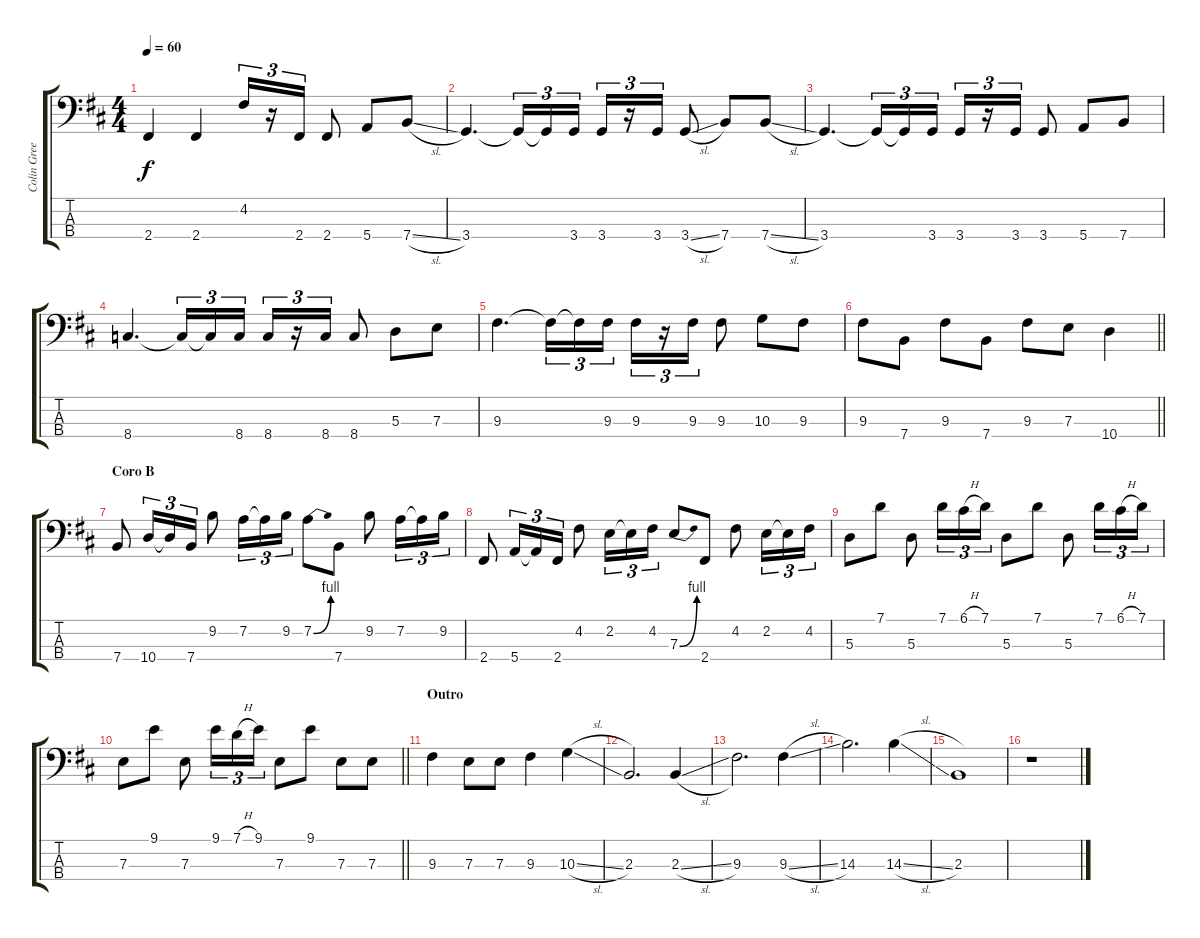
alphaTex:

\track ("Colin Greenwood" "Colin Gree") {instrument electricbassfinger}
\staff {score tabs}
\tuning (G2 D2 A1 E1) {hide}
\ts (4 4)
\tempo 60
\clef f4
\ks d
2.4.4{dy f} 2.4.4 4.2.16{tu (3 2)} r.16{tu (3 2)} 2.4.16{tu (3 2)} 2.4.8 5.4.8 7.4{sl}.8 |
3.4.4{d} 3.4{t}.16{tu (3 2)} 3.4{t}.16{tu (3 2)} 3.4.16{tu (3 2)} 3.4.16{tu (3 2)} r.16{tu (3 2)} 3.4.16{tu (3 2)} 3.4{sl}.8 7.4.8 7.4{sl}.8 |
3.4.4{d} 3.4{t}.16{tu (3 2)} 3.4{t}.16{tu (3 2)} 3.4.16{tu (3 2)} 3.4.16{tu (3 2)} r.16{tu (3 2)} 3.4.16{tu (3 2)} 3.4.8 5.4.8 7.4.8 |
8.4.4{d} 8.4{t}.16{tu (3 2)} 8.4{t}.16{tu (3 2)} 8.4.16{tu (3 2)} 8.4.16{tu (3 2)} r.16{tu (3 2)} 8.4.16{tu (3 2)} 8.4.8 5.3.8 7.3.8 |
9.3.4{d} 9.3{t}.16{tu (3 2)} 9.3{t}.16{tu (3 2)} 9.3.16{tu (3 2)} 9.3.16{tu (3 2)} r.16{tu (3 2)} 9.3.16{tu (3 2)} 9.3.8 10.3.8 9.3.8 |
\barLineRight lightlight
9.3.8 7.4.8 9.3.8 7.4.8 9.3.8 7.3.8 10.4.4 |
\section ("" "Coro B")
7.4.8 10.4.16{tu (3 2)} 10.4{t}.16{tu (3 2)} 7.4.16{tu (3 2)} 9.2.8 7.2.16{tu (3 2)} 7.2{t}.16{tu (3 2)} 9.2.16{tu (3 2)} 7.2{be (bend 0 0 60 4)}.8 7.4.8 9.2.8 7.2.16{tu (3 2)} 7.2{t}.16{tu (3 2)} 9.2.16{tu (3 2)} |
2.4.8 5.4.16{tu (3 2)} 5.4{t}.16{tu (3 2)} 2.4.16{tu (3 2)} 4.2.8 2.2.16{tu (3 2)} 2.2{t}.16{tu (3 2)} 4.2.16{tu (3 2)} 7.3{be (bend 0 0 60 4)}.8 2.4.8 4.2.8 2.2.16{tu (3 2)} 2.2{t}.16{tu (3 2)} 4.2.16{tu (3 2)} |
5.3.8 7.1.8 5.3.8 7.1.16{tu (3 2)} 6.1{h}.16{tu (3 2)} 7.1.16{tu (3 2)} 5.3.8 7.1.8 5.3.8 7.1.16{tu (3 2)} 6.1{h}.16{tu (3 2)} 7.1.16{tu (3 2)} |
\barLineRight lightlight
7.3.8 9.1.8 7.3.8 9.1.16{tu (3 2)} 7.1{h}.16{tu (3 2)} 9.1.16{tu (3 2)} 7.3.8 9.1.8 7.3.8 7.3.8 |
\section ("" "Outro")
9.3.4 7.3.8 7.3.8 9.3.4 10.3{sl}.4 |
2.3.2{d} 2.3{sl}.4 |
9.3.2{d} 9.3{sl}.4 |
14.3.2{d} 14.3{sl}.4 |
2.3.1 |
r.1
